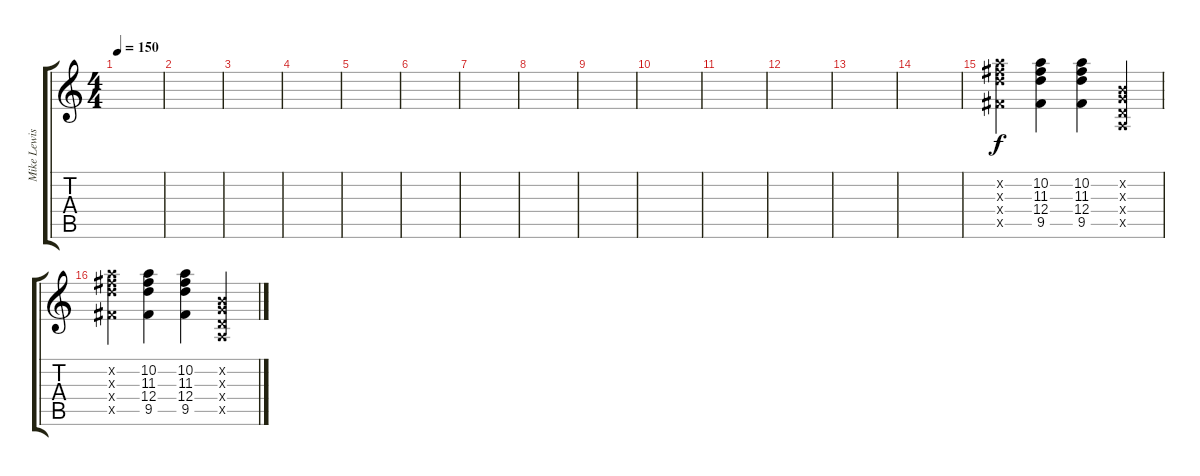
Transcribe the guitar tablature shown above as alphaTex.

\track ("Mike Lewis (optional)" "Mike Lewis") {instrument electricguitarjazz}
\staff {score tabs}
\tuning (E4 B3 G3 D3 A2 D2) {hide}
\ts (4 4)
\tempo 150
\clef g2
\ks c
|
|
|
|
|
|
|
|
|
|
|
|
|
|
(10.2{x} 11.3{x} 12.4{x} 9.5{x}).4 (10.2 11.3 12.4 9.5).4 (10.2 11.3 12.4 9.5).4 (0.2{x} 0.3{x} 0.4{x} 0.5{x}).4 |
(10.2{x} 11.3{x} 12.4{x} 9.5{x}).4 (10.2 11.3 12.4 9.5).4 (10.2 11.3 12.4 9.5).4 (0.2{x} 0.3{x} 0.4{x} 0.5{x}).4
